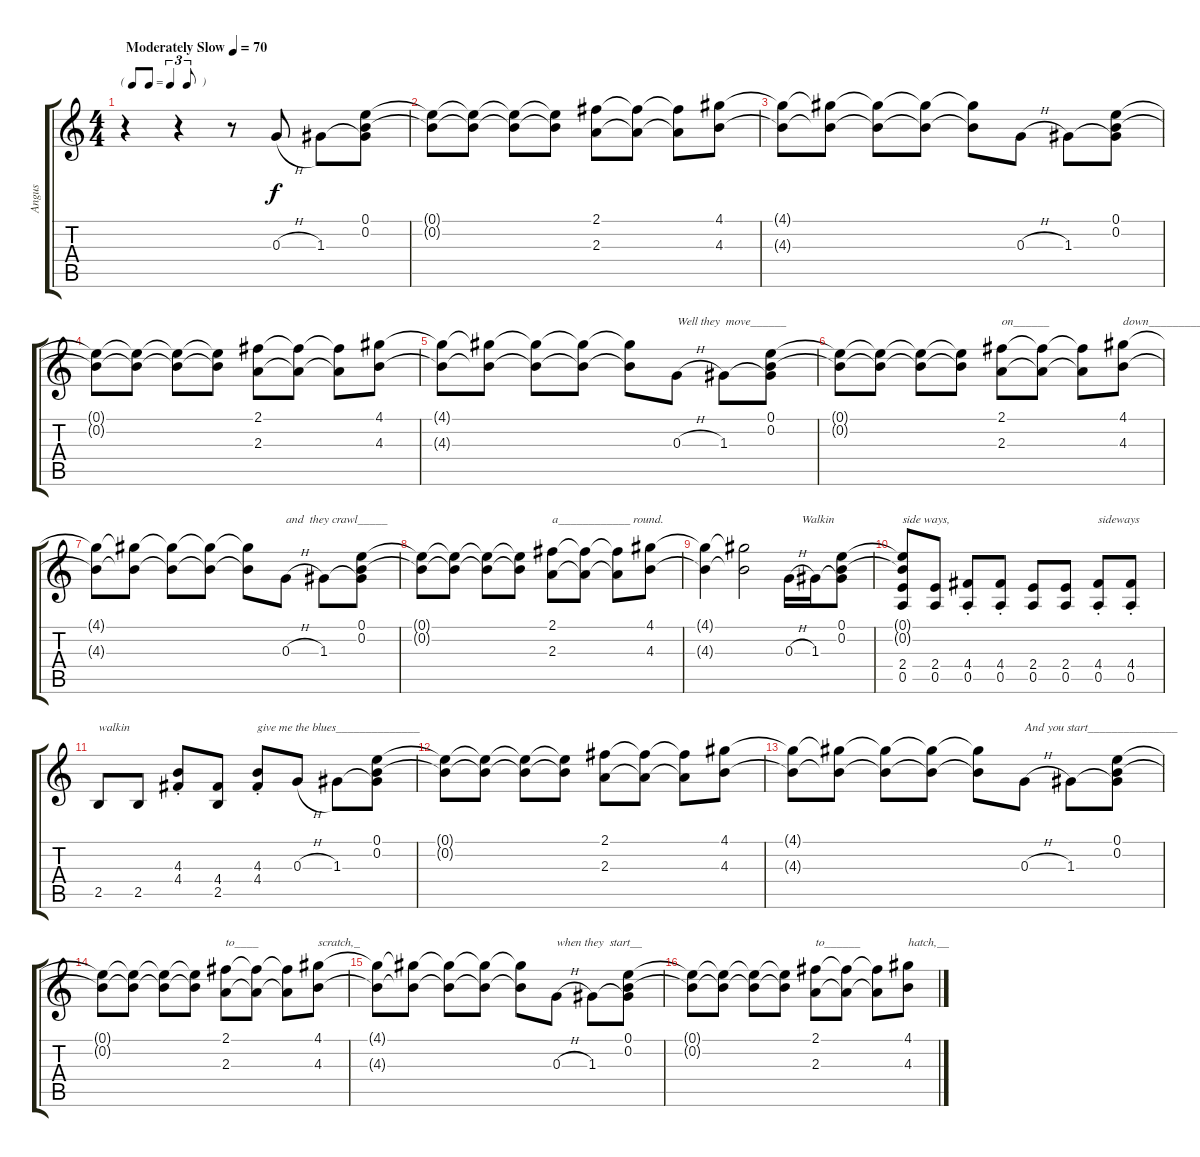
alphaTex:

\track ("Angus" "Angus") {instrument distortionguitar}
\staff {score tabs}
\tuning (E4 B3 G3 D3 A2 E2) {hide}
\ts (4 4)
\tf triplet8th
\tempo (70 "Moderately Slow")
\clef g2
\ks c
r.4{dy f instrument distortionguitar} r.4 r.8 0.3{h}.8 1.3.8 (0.1 0.2 1.3{t}).8 |
(0.1{t} 0.2{t}).8 (0.1{t} 0.2{t}).8 (0.1{t} 0.2{t}).8 (0.1{t} 0.2{t}).8 (2.1 2.3).8 (2.1{t} 2.3{t}).8 (2.1{t} 2.3{t}).8 (4.1 4.3).8 |
(4.1{t} 4.3{t}).8 (4.1{t} 4.3{t}).8 (4.1{t} 4.3{t}).8 (4.1{t} 4.3{t}).8 (4.1{t} 4.3{t}).8 0.3{h}.8 1.3.8 (0.1 0.2 1.3{t}).8 |
(0.1{t} 0.2{t}).8 (0.1{t} 0.2{t}).8 (0.1{t} 0.2{t}).8 (0.1{t} 0.2{t}).8 (2.1 2.3).8 (2.1{t} 2.3{t}).8 (2.1{t} 2.3{t}).8 (4.1 4.3).8 |
(4.1{t} 4.3{t}).8 (4.1{t} 4.3{t}).8 (4.1{t} 4.3{t}).8 (4.1{t} 4.3{t}).8 (4.1{t} 4.3{t}).8 0.3{h}.8{txt "Well they  move______"} 1.3.8 (0.1 0.2 1.3{t}).8 |
(0.1{t} 0.2{t}).8 (0.1{t} 0.2{t}).8 (0.1{t} 0.2{t}).8 (0.1{t} 0.2{t}).8 (2.1 2.3).8{txt "on______"} (2.1{t} 2.3{t}).8 (2.1{t} 2.3{t}).8 (4.1 4.3).8{txt "down_______________"} |
(4.1{t} 4.3{t}).8 (4.1{t} 4.3{t}).8 (4.1{t} 4.3{t}).8 (4.1{t} 4.3{t}).8 (4.1{t} 4.3{t}).8 0.3{h}.8{txt "and  they crawl_____"} 1.3.8 (0.1 0.2 1.3{t}).8 |
(0.1{t} 0.2{t}).8 (0.1{t} 0.2{t}).8 (0.1{t} 0.2{t}).8 (0.1{t} 0.2{t}).8 (2.1 2.3).8{txt "a____________ round."} (2.1{t} 2.3{t}).8 (2.1{t} 2.3{t}).8 (4.1 4.3).8 |
(4.1{t} 4.3{t}).4 (4.1{t} 4.3{t}).2 0.3{h}.16{txt "    Walkin "} 1.3.16 (0.1 0.2 1.3{t}).8 |
(0.1{t} 0.2{t} 2.4 0.5).8{txt "side ways,"} (2.4 0.5).8 (4.4{st} 0.5).8 (4.4{st} 0.5).8 (2.4 0.5).8 (2.4 0.5).8 (4.4{st} 0.5).8{txt "sideways"} (4.4{st} 0.5).8 |
2.5.8{txt "walkin"} 2.5.8 (4.3{st} 4.4{st}).8 (4.4 2.5).8 (4.3{st} 4.4{st}).8{txt "give me the blues______________"} 0.3{h}.8 1.3.8 (0.1 0.2 1.3{t}).8 |
(0.1{t} 0.2{t}).8 (0.1{t} 0.2{t}).8 (0.1{t} 0.2{t}).8 (0.1{t} 0.2{t}).8 (2.1 2.3).8 (2.1{t} 2.3{t}).8 (2.1{t} 2.3{t}).8 (4.1 4.3).8 |
(4.1{t} 4.3{t}).8 (4.1{t} 4.3{t}).8 (4.1{t} 4.3{t}).8 (4.1{t} 4.3{t}).8 (4.1{t} 4.3{t}).8 0.3{h}.8{txt "And you start_______________"} 1.3.8 (0.1 0.2 1.3{t}).8 |
(0.1{t} 0.2{t}).8 (0.1{t} 0.2{t}).8 (0.1{t} 0.2{t}).8 (0.1{t} 0.2{t}).8 (2.1 2.3).8{txt "to____"} (2.1{t} 2.3{t}).8 (2.1{t} 2.3{t}).8 (4.1 4.3).8{txt "scratch,_"} |
(4.1{t} 4.3{t}).8 (4.1{t} 4.3{t}).8 (4.1{t} 4.3{t}).8 (4.1{t} 4.3{t}).8 (4.1{t} 4.3{t}).8 0.3{h}.8{txt "when they  start__"} 1.3.8 (0.1 0.2 1.3{t}).8 |
(0.1{t} 0.2{t}).8 (0.1{t} 0.2{t}).8 (0.1{t} 0.2{t}).8 (0.1{t} 0.2{t}).8 (2.1 2.3).8{txt "to______"} (2.1{t} 2.3{t}).8 (2.1{t} 2.3{t}).8 (4.1 4.3).8{txt "hatch,__"}
